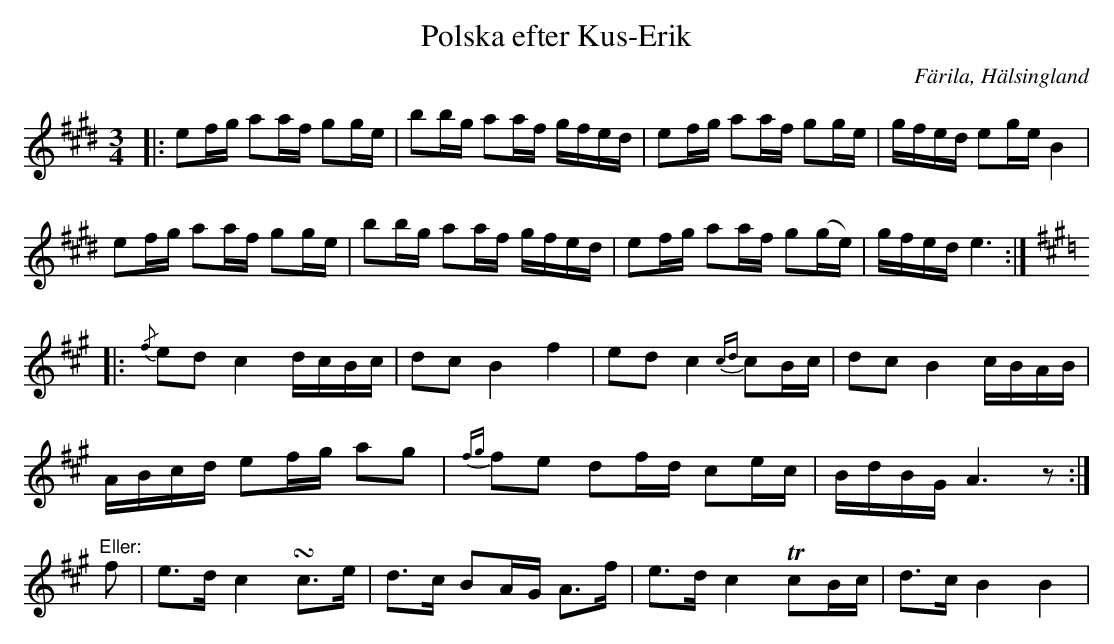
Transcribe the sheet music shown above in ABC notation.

X:1
T: Polska efter Kus-Erik
O: Färila, Hälsingland
M: 3/4
L: 1/16
K: E
|: e2fg a2af g2ge | b2bg a2af gfed | e2fg a2af g2ge | gfed e2ge B4 |
   e2fg a2af g2ge | b2bg a2af gfed | e2fg a2af g2(ge) | gfed e6 :|
K: A
             |: {/f}e2d2 c4   dcBc    | d2c2  B4   f4    | e2d2  c4 {cd}c2Bc  | d2c2  B4 cBAB |
                ABcd     e2fg a2g2        | {fg}f2e2 d2fd c2ec  | BdBG  A6 z2    :|
"^Eller:" f2 |  e2>d2    c4   !turn!c2>e2 | d2>c2 B2AG A2>f2 | e2>d2 c4 Tc2Bc  | d2>c2 B4 B4       |
